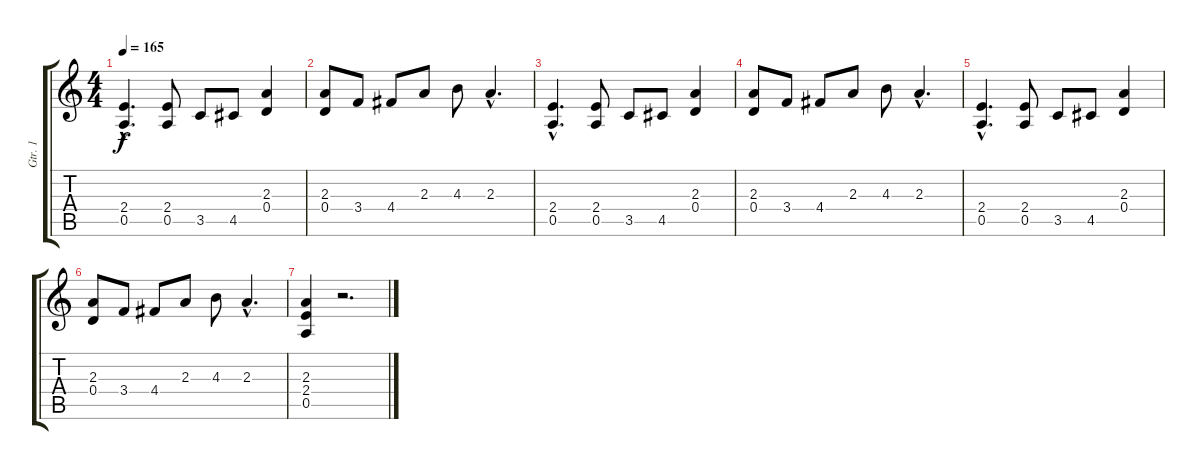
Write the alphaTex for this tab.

\track ("Gtr. 1" "Gtr. 1") {instrument overdrivenguitar}
\staff {score tabs}
\tuning (E4 B3 G3 D3 A2 E2) {hide}
\ts (4 4)
\tempo 165
\clef g2
\ks c
(2.4{hac} 0.5{hac}).4{d dy f} (2.4 0.5).8 3.5.8 4.5.8 (2.3 0.4).4 |
(2.3 0.4).8 3.4.8 4.4.8 2.3.8 4.3.8 2.3{hac}.4{d} |
(2.4{hac} 0.5{hac}).4{d} (2.4 0.5).8 3.5.8 4.5.8 (2.3 0.4).4 |
(2.3 0.4).8 3.4.8 4.4.8 2.3.8 4.3.8 2.3{hac}.4{d} |
(2.4{hac} 0.5{hac}).4{d} (2.4 0.5).8 3.5.8 4.5.8 (2.3 0.4).4 |
(2.3 0.4).8 3.4.8 4.4.8 2.3.8 4.3.8 2.3{hac}.4{d} |
(2.3 2.4 0.5).4 r.2{d}
